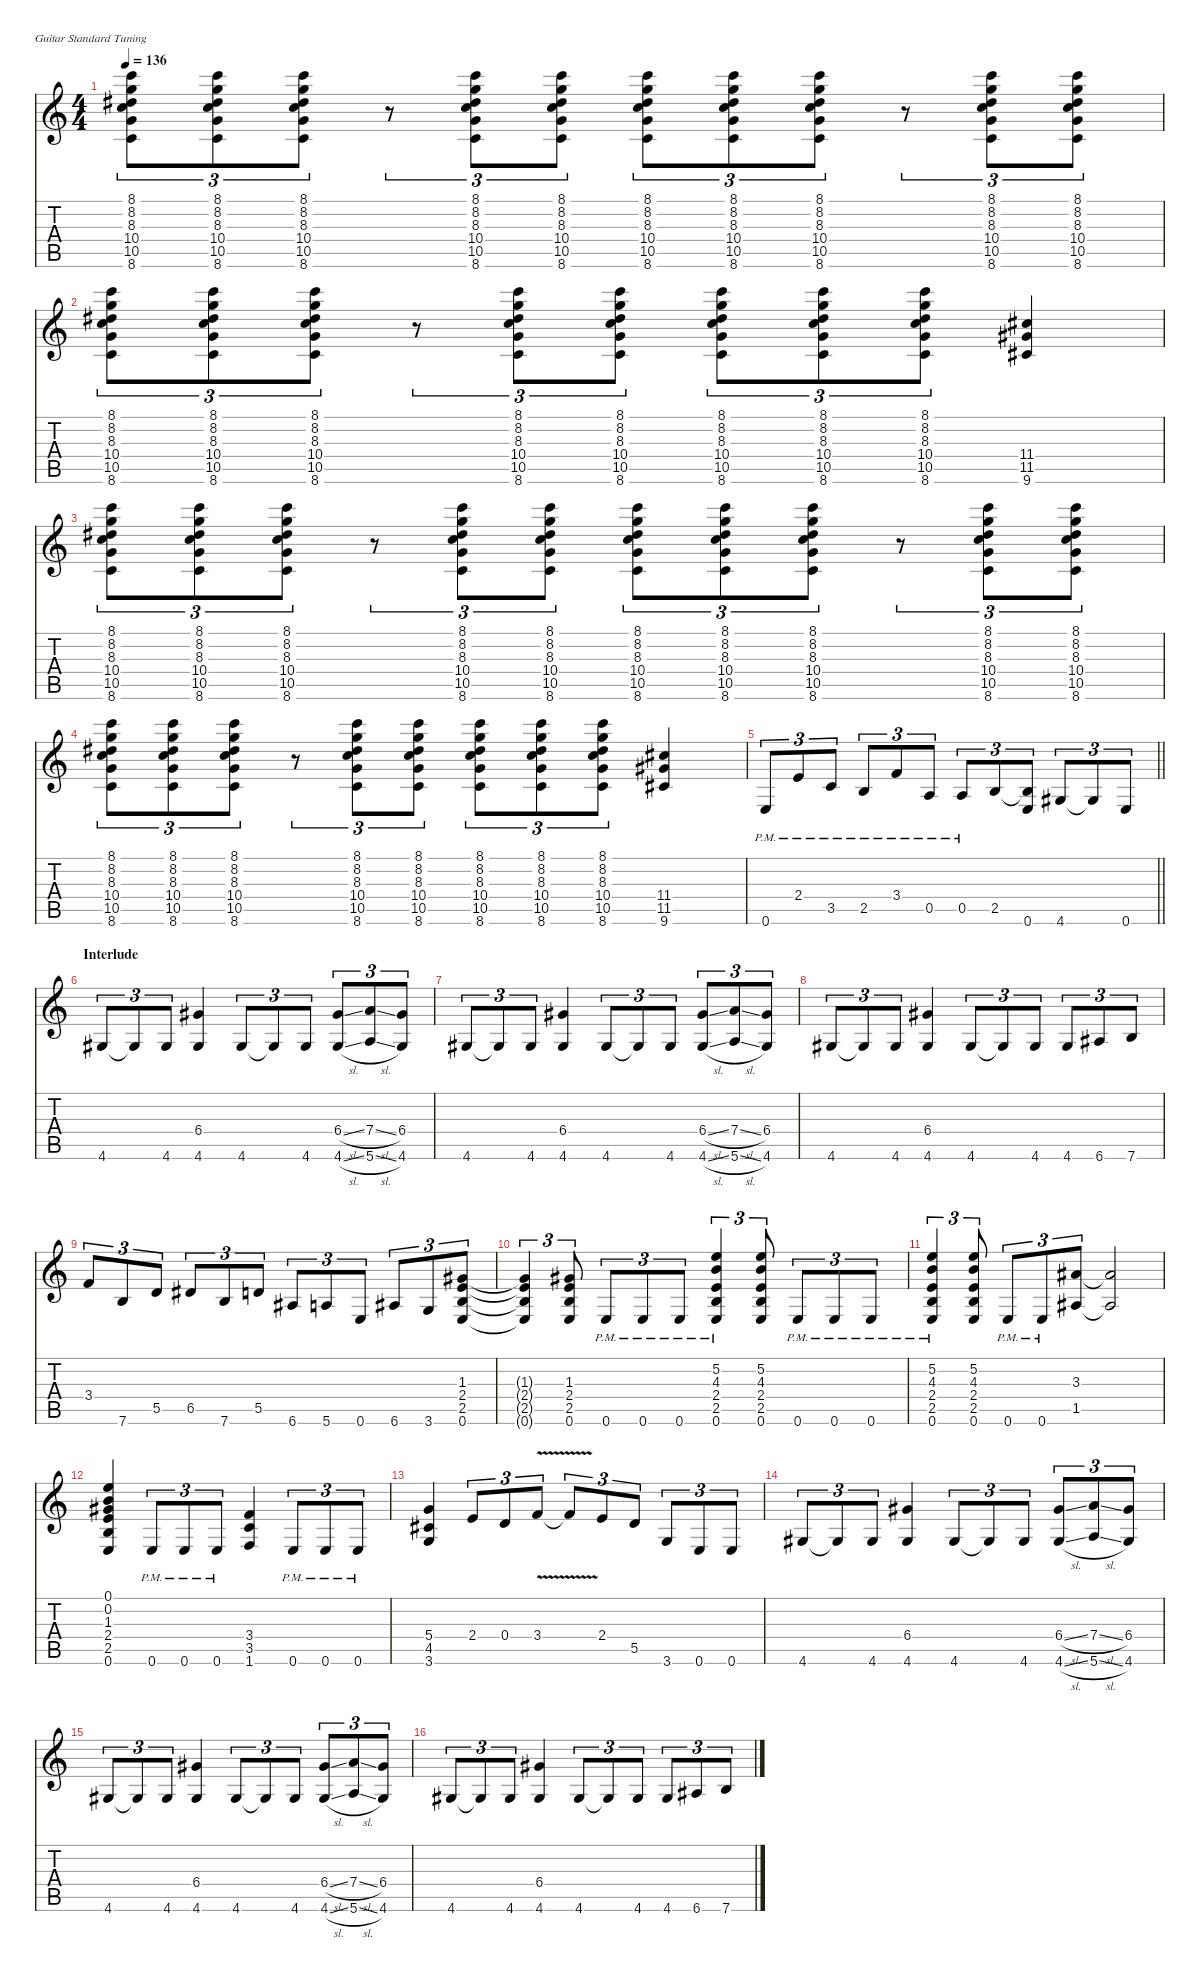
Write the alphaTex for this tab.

\defaultSystemsLayout 4
\hideDynamics
\bracketExtendMode nobrackets
\singleTrackTrackNamePolicy hidden
\multiTrackTrackNamePolicy hidden
\firstSystemTrackNameMode fullname
\firstSystemTrackNameOrientation horizontal
\otherSystemsTrackNameOrientation horizontal
\track ("Guitar" "dist.guit.") {instrument distortionguitar}
\staff {score tabs}
\tuning (E4 B3 G3 D3 A2 E2)
\ts (4 4)
\tempo 136
\clef g2
\ks c
(8.1 8.2 8.3{acc #} 10.4 10.5 8.6).8{tu (3 2) dy f beam Down} (8.1 8.2 8.3{acc #} 10.4 10.5 8.6).8{tu (3 2) beam Down} (8.1 8.2 8.3{acc #} 10.4 10.5 8.6).8{tu (3 2) beam Down} r.8{tu (3 2) beam Down} (8.1 8.2 8.3{acc #} 10.4 10.5 8.6).8{tu (3 2) beam Down} (8.1 8.2 8.3{acc #} 10.4 10.5 8.6).8{tu (3 2) beam Down} (8.1 8.2 8.3{acc #} 10.4 10.5 8.6).8{tu (3 2) beam Down} (8.1 8.2 8.3{acc #} 10.4 10.5 8.6).8{tu (3 2) beam Down} (8.1 8.2 8.3{acc #} 10.4 10.5 8.6).8{tu (3 2) beam Down} r.8{tu (3 2) beam Down} (8.1 8.2 8.3{acc #} 10.4 10.5 8.6).8{tu (3 2) beam Down} (8.1 8.2 8.3{acc #} 10.4 10.5 8.6).8{tu (3 2) beam Down} |
(8.1 8.2 8.3{acc #} 10.4 10.5 8.6).8{tu (3 2) beam Down} (8.1 8.2 8.3{acc #} 10.4 10.5 8.6).8{tu (3 2) beam Down} (8.1 8.2 8.3{acc #} 10.4 10.5 8.6).8{tu (3 2) beam Down} r.8{tu (3 2) beam Down} (8.1 8.2 8.3{acc #} 10.4 10.5 8.6).8{tu (3 2) beam Down} (8.1 8.2 8.3{acc #} 10.4 10.5 8.6).8{tu (3 2) beam Down} (8.1 8.2 8.3{acc #} 10.4 10.5 8.6).8{tu (3 2) beam Down} (8.1 8.2 8.3{acc #} 10.4 10.5 8.6).8{tu (3 2) beam Down} (8.1 8.2 8.3{acc #} 10.4 10.5 8.6).8{tu (3 2) beam Down} (11.4{acc #} 11.5{acc #} 9.6{acc #}).4{beam Up} |
(8.1 8.2 8.3{acc #} 10.4 10.5 8.6).8{tu (3 2) beam Down} (8.1 8.2 8.3{acc #} 10.4 10.5 8.6).8{tu (3 2) beam Down} (8.1 8.2 8.3{acc #} 10.4 10.5 8.6).8{tu (3 2) beam Down} r.8{tu (3 2) beam Down} (8.1 8.2 8.3{acc #} 10.4 10.5 8.6).8{tu (3 2) beam Down} (8.1 8.2 8.3{acc #} 10.4 10.5 8.6).8{tu (3 2) beam Down} (8.1 8.2 8.3{acc #} 10.4 10.5 8.6).8{tu (3 2) beam Down} (8.1 8.2 8.3{acc #} 10.4 10.5 8.6).8{tu (3 2) beam Down} (8.1 8.2 8.3{acc #} 10.4 10.5 8.6).8{tu (3 2) beam Down} r.8{tu (3 2) beam Down} (8.1 8.2 8.3{acc #} 10.4 10.5 8.6).8{tu (3 2) beam Down} (8.1 8.2 8.3{acc #} 10.4 10.5 8.6).8{tu (3 2) beam Down} |
(8.1 8.2 8.3{acc #} 10.4 10.5 8.6).8{tu (3 2) beam Down} (8.1 8.2 8.3{acc #} 10.4 10.5 8.6).8{tu (3 2) beam Down} (8.1 8.2 8.3{acc #} 10.4 10.5 8.6).8{tu (3 2) beam Down} r.8{tu (3 2) beam Down} (8.1 8.2 8.3{acc #} 10.4 10.5 8.6).8{tu (3 2) beam Down} (8.1 8.2 8.3{acc #} 10.4 10.5 8.6).8{tu (3 2) beam Down} (8.1 8.2 8.3{acc #} 10.4 10.5 8.6).8{tu (3 2) beam Down} (8.1 8.2 8.3{acc #} 10.4 10.5 8.6).8{tu (3 2) beam Down} (8.1 8.2 8.3{acc #} 10.4 10.5 8.6).8{tu (3 2) beam Down} (11.4{acc #} 11.5{acc #} 9.6{acc #}).4{beam Up} |
\barLineRight lightlight
0.6{pm}.8{tu (3 2) beam Up} 2.4{pm}.8{tu (3 2) beam Up} 3.5{pm}.8{tu (3 2) beam Up} 2.5{pm}.8{tu (3 2) beam Up} 3.4{pm}.8{tu (3 2) beam Up} 0.5{pm}.8{tu (3 2) beam Up} 0.5{pm}.8{tu (3 2) beam Up} 2.5.8{tu (3 2) beam Up} (2.5{t} 0.6).8{tu (3 2) beam Up} 4.6{acc #}.8{tu (3 2) beam Up} 4.6{t acc #}.8{tu (3 2) beam Up} 0.6.8{tu (3 2) beam Up} |
\section ("" "Interlude")
4.6{acc #}.8{tu (3 2) beam Up} 4.6{t acc #}.8{tu (3 2) beam Up} 4.6{acc #}.8{tu (3 2) beam Up} (6.4{acc #} 4.6{acc #}).4{beam Up} 4.6{acc #}.8{tu (3 2) beam Up} 4.6{t acc #}.8{tu (3 2) beam Up} 4.6{acc #}.8{tu (3 2) beam Up} (6.4{sl acc #} 4.6{sl acc #}).8{tu (3 2) beam Up} (7.4{sl} 5.6{sl}).8{tu (3 2) beam Up} (6.4{acc #} 4.6{acc #}).8{tu (3 2) beam Up} |
4.6{acc #}.8{tu (3 2) beam Up} 4.6{t acc #}.8{tu (3 2) beam Up} 4.6{acc #}.8{tu (3 2) beam Up} (6.4{acc #} 4.6{acc #}).4{beam Up} 4.6{acc #}.8{tu (3 2) beam Up} 4.6{t acc #}.8{tu (3 2) beam Up} 4.6{acc #}.8{tu (3 2) beam Up} (6.4{sl acc #} 4.6{sl acc #}).8{tu (3 2) beam Up} (7.4{sl} 5.6{sl}).8{tu (3 2) beam Up} (6.4{acc #} 4.6{acc #}).8{tu (3 2) beam Up} |
4.6{acc #}.8{tu (3 2) beam Up} 4.6{t acc #}.8{tu (3 2) beam Up} 4.6{acc #}.8{tu (3 2) beam Up} (6.4{acc #} 4.6{acc #}).4{beam Up} 4.6{acc #}.8{tu (3 2) beam Up} 4.6{t acc #}.8{tu (3 2) beam Up} 4.6{acc #}.8{tu (3 2) beam Up} 4.6{acc #}.8{tu (3 2) beam Up} 6.6{acc #}.8{tu (3 2) beam Up} 7.6.8{tu (3 2) beam Up} |
3.4.8{tu (3 2) beam Up} 7.6.8{tu (3 2) beam Up} 5.5.8{tu (3 2) beam Up} 6.5{acc #}.8{tu (3 2) beam Up} 7.6.8{tu (3 2) beam Up} 5.5.8{tu (3 2) beam Up} 6.6{acc #}.8{tu (3 2) beam Up} 5.6.8{tu (3 2) beam Up} 0.6.8{tu (3 2) beam Up} 6.6{acc #}.8{tu (3 2) beam Up} 3.6.8{tu (3 2) beam Up} (1.3{acc #} 2.4 2.5 0.6).8{tu (3 2) beam Up} |
(1.3{t acc #} 2.4{t} 2.5{t} 0.6{t}).4{tu (3 2) beam Up} (1.3{acc #} 2.4 2.5 0.6).8{tu (3 2) beam Up} 0.6{pm}.8{tu (3 2) beam Up} 0.6{pm}.8{tu (3 2) beam Up} 0.6{pm}.8{tu (3 2) beam Up} (5.2 4.3 2.4 2.5 0.6{pm}).4{tu (3 2) beam Up} (5.2 4.3 2.4 2.5 0.6).8{tu (3 2) beam Up} 0.6{pm}.8{tu (3 2) beam Up} 0.6{pm}.8{tu (3 2) beam Up} 0.6{pm}.8{tu (3 2) beam Up} |
(5.2 4.3 2.4 2.5 0.6{pm}).4{tu (3 2) beam Up} (5.2 4.3 2.4 2.5 0.6).8{tu (3 2) beam Up} 0.6{pm}.8{tu (3 2) beam Up} 0.6{pm}.8{tu (3 2) beam Up} (3.3{acc #} 1.5{acc #}).8{tu (3 2) beam Up} (3.3{t acc #} 1.5{t acc #}).2{beam Up} |
(0.1 0.2 1.3{acc #} 2.4 2.5 0.6).4{beam Up} 0.6{pm}.8{tu (3 2) beam Up} 0.6{pm}.8{tu (3 2) beam Up} 0.6{pm}.8{tu (3 2) beam Up} (3.4 3.5 1.6).4{beam Up} 0.6{pm}.8{tu (3 2) beam Up} 0.6{pm}.8{tu (3 2) beam Up} 0.6{pm}.8{tu (3 2) beam Up} |
(5.4 4.5{acc #} 3.6).4{beam Up} 2.4.8{tu (3 2) beam Up} 0.4.8{tu (3 2) beam Up} 3.4{v}.8{tu (3 2) beam Up} 3.4{v t}.8{tu (3 2) beam Up} 2.4.8{tu (3 2) beam Up} 5.5.8{tu (3 2) beam Up} 3.6.8{tu (3 2) beam Up} 0.6.8{tu (3 2) beam Up} 0.6.8{tu (3 2) beam Up} |
4.6{acc #}.8{tu (3 2) beam Up} 4.6{t acc #}.8{tu (3 2) beam Up} 4.6{acc #}.8{tu (3 2) beam Up} (6.4{acc #} 4.6{acc #}).4{beam Up} 4.6{acc #}.8{tu (3 2) beam Up} 4.6{t acc #}.8{tu (3 2) beam Up} 4.6{acc #}.8{tu (3 2) beam Up} (6.4{sl acc #} 4.6{sl acc #}).8{tu (3 2) beam Up} (7.4{sl} 5.6{sl}).8{tu (3 2) beam Up} (6.4{acc #} 4.6{acc #}).8{tu (3 2) beam Up} |
4.6{acc #}.8{tu (3 2) beam Up} 4.6{t acc #}.8{tu (3 2) beam Up} 4.6{acc #}.8{tu (3 2) beam Up} (6.4{acc #} 4.6{acc #}).4{beam Up} 4.6{acc #}.8{tu (3 2) beam Up} 4.6{t acc #}.8{tu (3 2) beam Up} 4.6{acc #}.8{tu (3 2) beam Up} (6.4{sl acc #} 4.6{sl acc #}).8{tu (3 2) beam Up} (7.4{sl} 5.6{sl}).8{tu (3 2) beam Up} (6.4{acc #} 4.6{acc #}).8{tu (3 2) beam Up} |
4.6{acc #}.8{tu (3 2) beam Up} 4.6{t acc #}.8{tu (3 2) beam Up} 4.6{acc #}.8{tu (3 2) beam Up} (6.4{acc #} 4.6{acc #}).4{beam Up} 4.6{acc #}.8{tu (3 2) beam Up} 4.6{t acc #}.8{tu (3 2) beam Up} 4.6{acc #}.8{tu (3 2) beam Up} 4.6{acc #}.8{tu (3 2) beam Up} 6.6{acc #}.8{tu (3 2) beam Up} 7.6.8{tu (3 2) beam Up}
